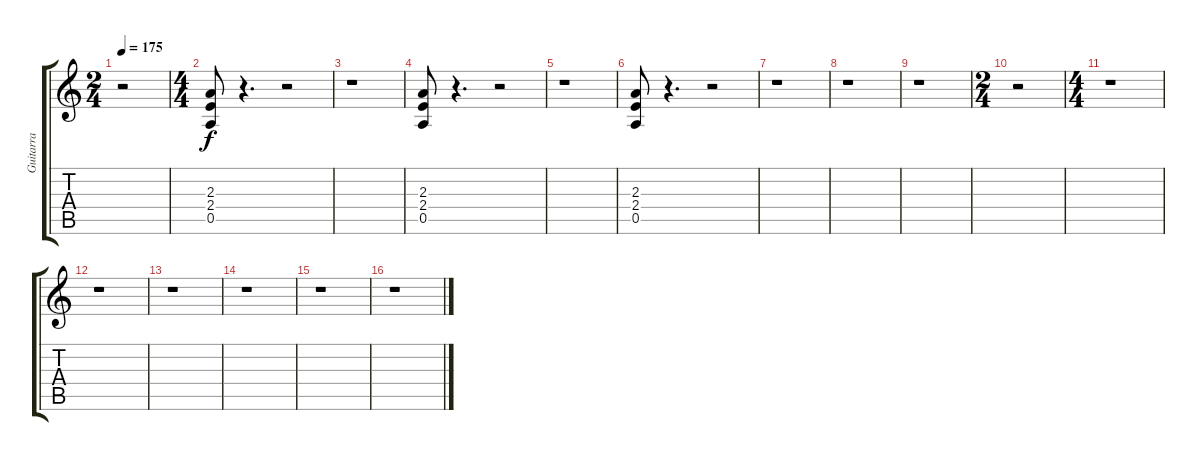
\track ("Guitarra" "Guitarra") {instrument distortionguitar}
\staff {score tabs}
\tuning (E4 B3 G3 D3 A2 E2) {hide}
\ts (2 4)
\tempo 175
\clef g2
\ks c
r.2{dy f instrument distortionguitar} |
\ts (4 4)
(2.3 2.4 0.5).8 r.4{d} r.2 |
r.1 |
(2.3 2.4 0.5).8 r.4{d} r.2 |
r.1 |
(2.3 2.4 0.5).8 r.4{d} r.2 |
r.1 |
r.1 |
r.1 |
\ts (2 4)
r.2 |
\ts (4 4)
r.1 |
r.1 |
r.1 |
r.1 |
r.1 |
r.1
